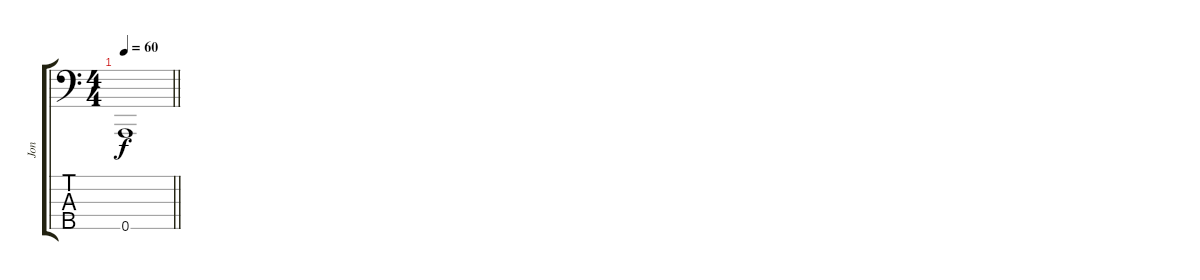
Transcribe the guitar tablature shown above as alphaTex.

\track ("Jon" "Jon") {instrument electricbasspick}
\staff {score tabs}
\tuning (G2 D2 A1 E1 A0) {hide}
\ts (4 4)
\tempo 60
\clef f4
\barLineRight lightlight
\ks c
0.5{t}.1{dy f}
